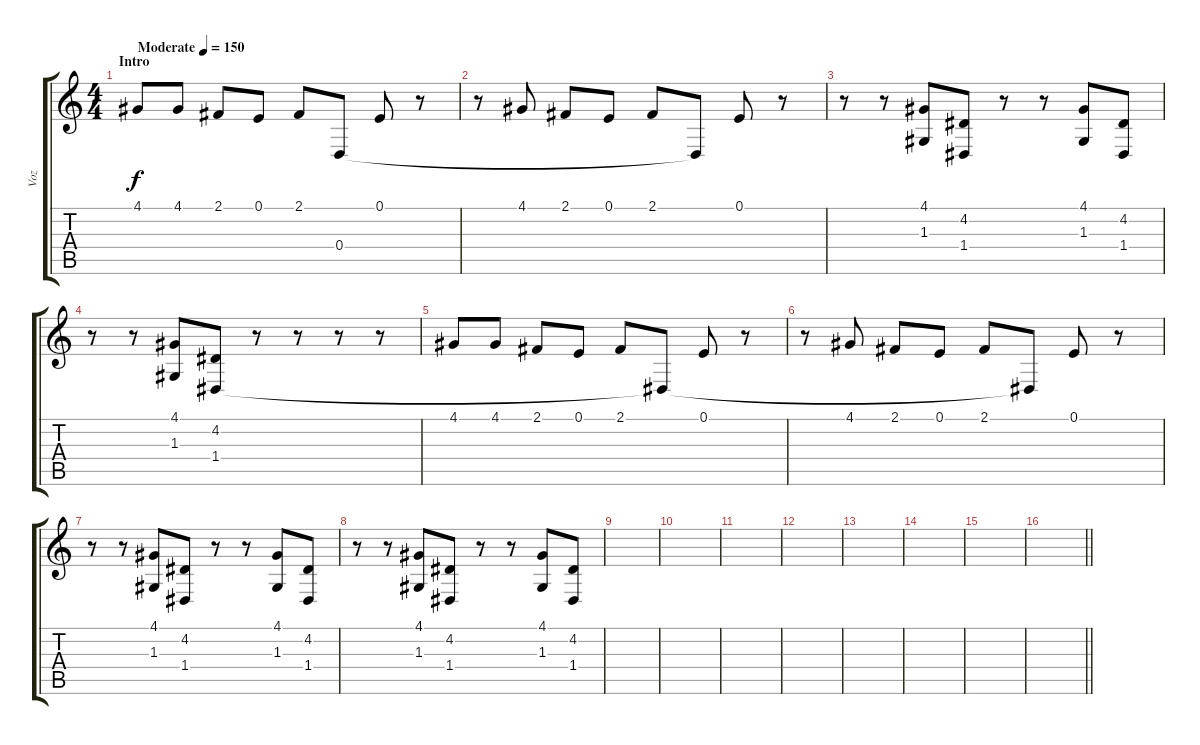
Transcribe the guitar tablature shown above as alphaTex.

\track ("Voz" "Voz") {instrument acousticgrandpiano}
\staff {score tabs}
\tuning (E4 B3 G3 D3 A2 E2) {hide}
\ts (4 4)
\section ("" "Intro")
\tempo (150 "Moderate")
\clef g2
\ks c
4.1.8{dy f instrument acousticgrandpiano} 4.1.8 2.1.8 0.1.8 2.1.8 0.4.8 0.1.8 r.8 |
r.8 4.1.8 2.1.8 0.1.8 2.1.8 0.4{t}.8 0.1.8 r.8 |
r.8 r.8 (4.1 1.3).8 (4.2 1.4).8 r.8 r.8 (4.1 1.3).8 (4.2 1.4).8 |
r.8 r.8 (4.1 1.3).8 (4.2 1.4).8 r.8 r.8 r.8 r.8 |
4.1.8 4.1.8 2.1.8 0.1.8 2.1.8 1.4{t}.8 0.1.8 r.8 |
r.8 4.1.8 2.1.8 0.1.8 2.1.8 1.4{t}.8 0.1.8 r.8 |
r.8 r.8 (4.1 1.3).8 (4.2 1.4).8 r.8 r.8 (4.1 1.3).8 (4.2 1.4).8 |
r.8 r.8 (4.1 1.3).8 (4.2 1.4).8 r.8 r.8 (4.1 1.3).8 (4.2 1.4).8 |
|
|
|
|
|
|
|
\barLineRight lightlight
